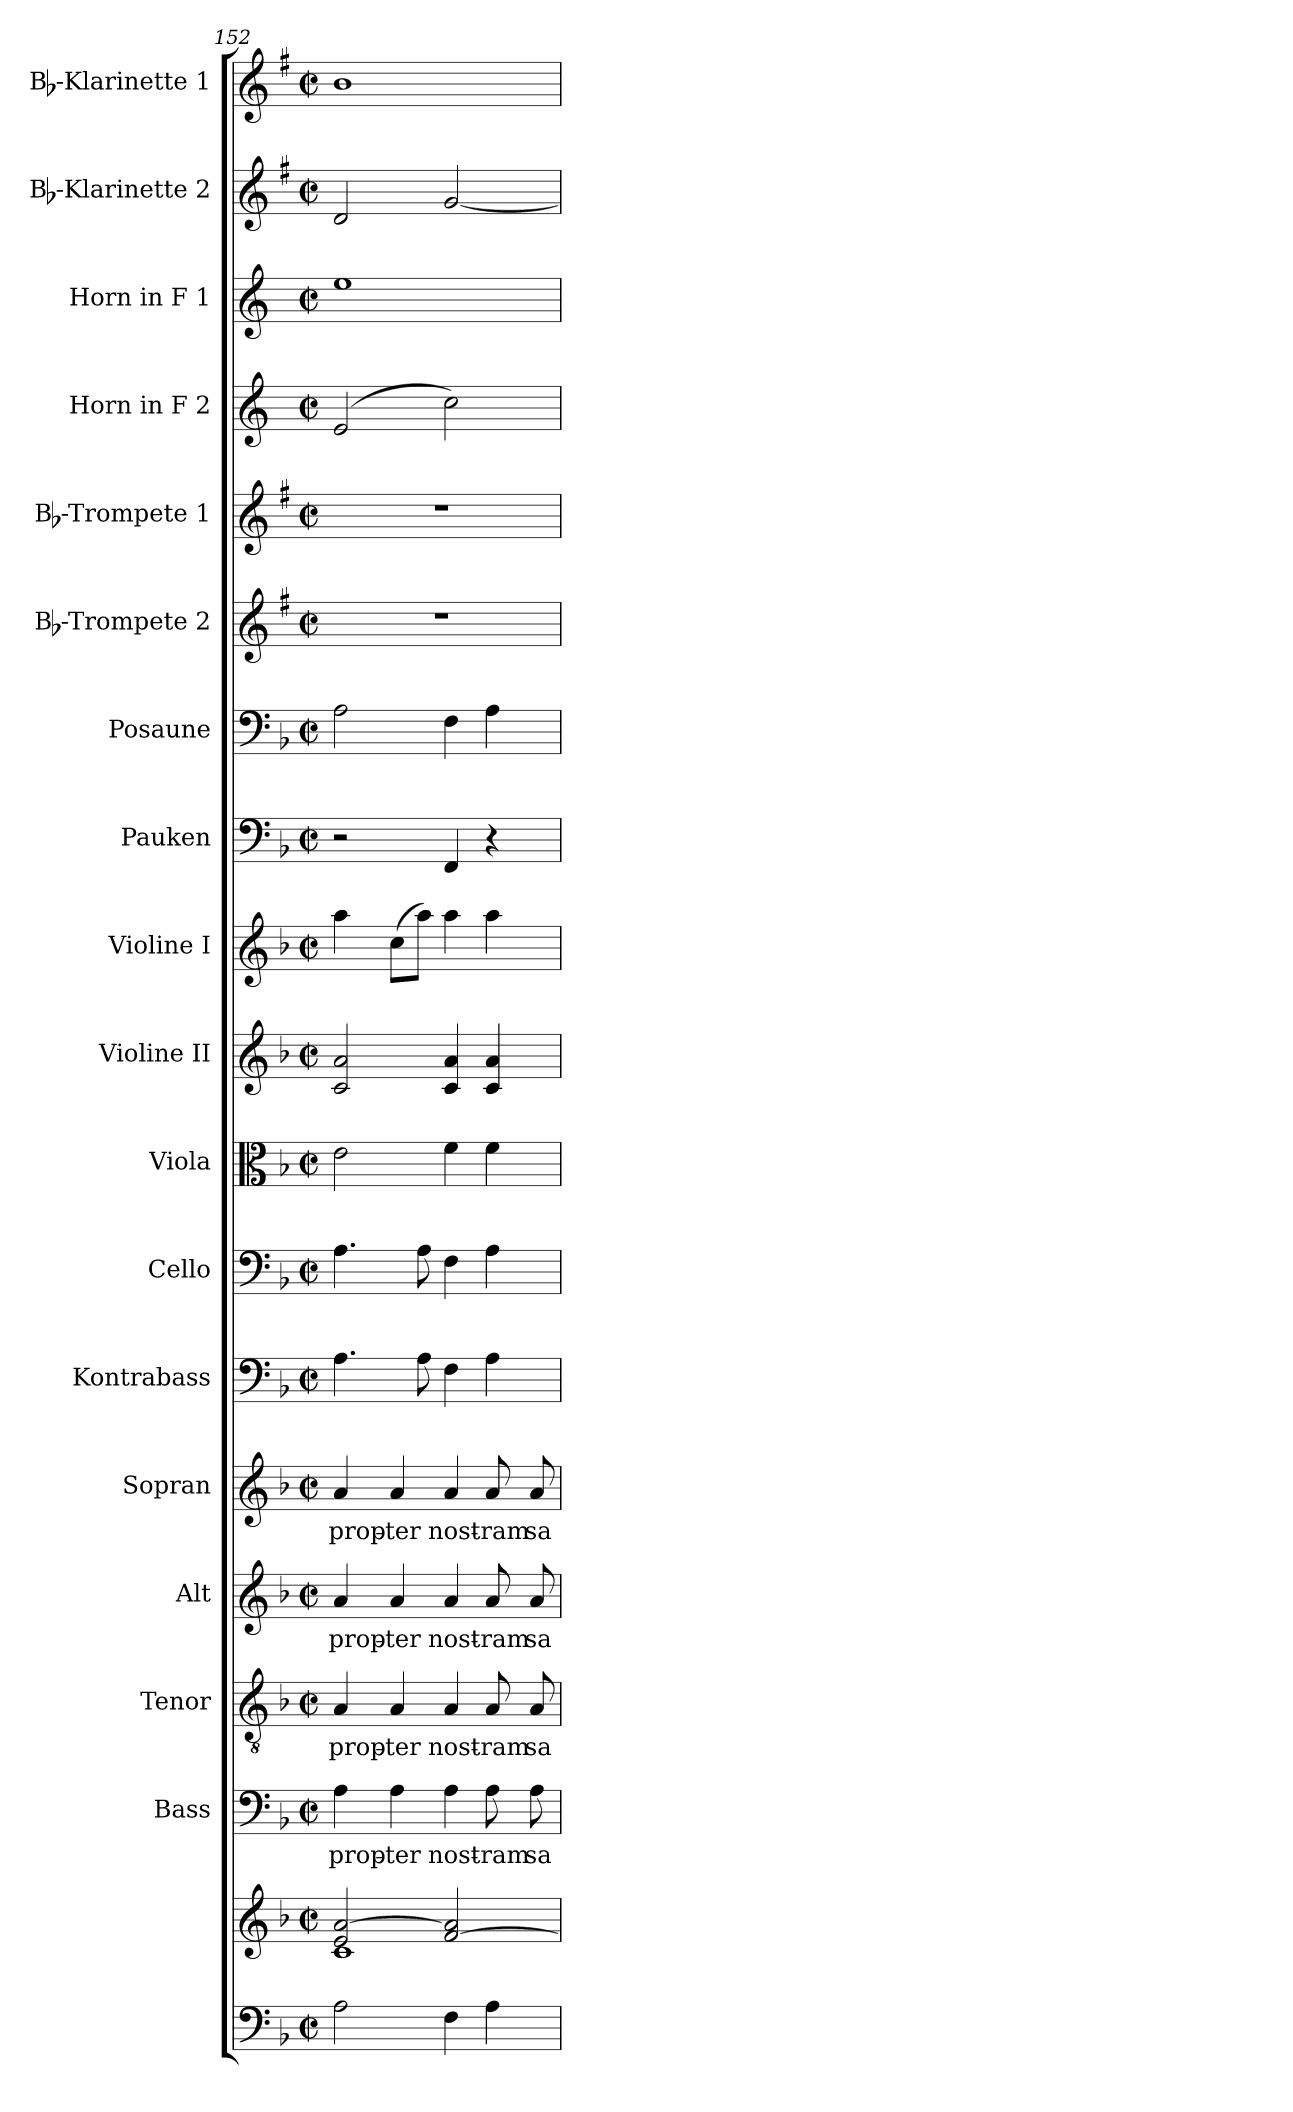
**kern	**kern	**kern	**text	**kern	**text	**kern	**text	**kern	**text	**kern	**kern	**kern	**kern	**kern	**kern	**kern	**kern	**kern	**kern	**kern	**kern	**kern
*part18	*part18	*part17	*part17	*part16	*part16	*part15	*part15	*part14	*part14	*part13	*part12	*part11	*part10	*part9	*part8	*part7	*part6	*part5	*part4	*part3	*part2	*part1
*staff19	*staff18	*staff17	*staff17	*staff16	*staff16	*staff15	*staff15	*staff14	*staff14	*staff13	*staff12	*staff11	*staff10	*staff9	*staff8	*staff7	*staff6	*staff5	*staff4	*staff3	*staff2	*staff1
*	*	*I"Bass	*	*I"Tenor	*	*I"Alt	*	*I"Sopran	*	*I"Kontrabass	*I"Cello	*I"Viola	*I"Violine II	*I"Violine I	*I"Pauken	*I"Posaune	*I"Bb-Trompete 2	*I"Bb-Trompete 1	*I"Horn in F 2	*I"Horn in F 1	*I"Bb-Klarinette 2	*I"Bb-Klarinette 1
*	*	*I'B.	*	*I'T.	*	*I'A.	*	*I'S.	*	*I'Kb.	*	*I'Vla.	*I'Vl. II	*I'Vl. I	*I'Pk.	*I'Pos.	*I'Bb Trp. 2	*I'Bb Trp. 1	*	*	*I'Bb Kl. 2	*I'Bb Kl. 1
*clefF4	*clefG2	*clefF4	*	*clefGv2	*	*clefG2	*	*clefG2	*	*clefF4	*clefF4	*clefC3	*clefG2	*clefG2	*clefF4	*clefF4	*clefG2	*clefG2	*clefG2	*clefG2	*clefG2	*clefG2
*	*	*	*	*	*	*	*	*	*	*ITrd7c12	*	*	*	*	*	*	*ITrd1c2	*ITrd1c2	*ITrd4c7	*ITrd4c7	*ITrd1c2	*ITrd1c2
*k[b-]	*k[b-]	*k[b-]	*	*k[b-]	*	*k[b-]	*	*k[b-]	*	*k[b-]	*k[b-]	*k[b-]	*k[b-]	*k[b-]	*k[b-]	*k[b-]	*k[b-]	*k[b-]	*k[b-]	*k[b-]	*k[b-]	*k[b-]
*F:	*F:	*F:	*	*F:	*	*F:	*	*F:	*	*F:	*F:	*F:	*F:	*F:	*F:	*F:	*F:	*F:	*F:	*F:	*F:	*F:
*M2/2	*M2/2	*M2/2	*	*M2/2	*	*M2/2	*	*M2/2	*	*M2/2	*M2/2	*M2/2	*M2/2	*M2/2	*M2/2	*M2/2	*M2/2	*M2/2	*M2/2	*M2/2	*M2/2	*M2/2
*met(c|)	*met(c|)	*met(c|)	*	*met(c|)	*	*met(c|)	*	*met(c|)	*	*met(c|)	*met(c|)	*met(c|)	*met(c|)	*met(c|)	*met(c|)	*met(c|)	*met(c|)	*met(c|)	*met(c|)	*met(c|)	*met(c|)	*met(c|)
=152	=152	=152	=152	=152	=152	=152	=152	=152	=152	=152	=152	=152	=152	=152	=152	=152	=152	=152	=152	=152	=152	=152
*	*^	*	*	*	*	*	*	*	*	*	*	*	*	*	*	*	*	*	*	*	*	*
!	!	!	!	!LO:LY:b	!	!LO:LY:b	!	!LO:LY:b	!	!LO:LY:b	!	!	!	!	!	!	!	!	!	!	!	!	!
2A\	2e/ [>2a/	1c	4A\	prop-	4A/	prop-	4a/	prop-	4a/	prop-	4.AA\	4.A\	2e\	2c/ 2a/	4aa\	2r	2A\	1r	1r	(2A/	1a	2c/	1a
!	!	!	!	!LO:LY:b	!	!LO:LY:b	!	!LO:LY:b	!	!LO:LY:b	!	!	!	!	!	!	!	!	!	!	!	!	!
.	.	.	4A\	-ter	4A/	-ter	4a/	-ter	4a/	-ter	.	.	.	.	(>8cc\L	.	.	.	.	.	.	.	.
.	.	.	.	.	.	.	.	.	.	.	8AA\	8A\	.	.	8aa\J)	.	.	.	.	.	.	.	.
!	!	!	!	!LO:LY:b	!	!LO:LY:b	!	!LO:LY:b	!	!LO:LY:b	!	!	!	!	!	!	!	!	!	!	!	!	!
4F\	[<2f/ 2a/]	.	4A\	nost-	4A/	nost-	4a/	nost-	4a/	nost-	4FF\	4F\	4f\	4c/ 4a/	4aa\	4FF/	4F\	.	.	2f\)	.	[2f/	.
!	!	!	!	!LO:LY:b	!	!LO:LY:b	!	!LO:LY:b	!	!LO:LY:b	!	!	!	!	!	!	!	!	!	!	!	!	!
4A\	.	.	8A\	-ram	8A/	-ram	8a/	-ram	8a/	-ram	4AA\	4A\	4f\	4c/ 4a/	4aa\	4r	4A\	.	.	.	.	.	.
!	!	!	!	!LO:LY:b	!	!LO:LY:b	!	!LO:LY:b	!	!LO:LY:b	!	!	!	!	!	!	!	!	!	!	!	!	!
.	.	.	8A\	sa-	8A/	sa-	8a/	sa-	8a/	sa-	.	.	.	.	.	.	.	.	.	.	.	.	.
*	*v	*v	*	*	*	*	*	*	*	*	*	*	*	*	*	*	*	*	*	*	*	*	*
=	=	=	=	=	=	=	=	=	=	=	=	=	=	=	=	=	=	=	=	=	=	=
*-	*-	*-	*-	*-	*-	*-	*-	*-	*-	*-	*-	*-	*-	*-	*-	*-	*-	*-	*-	*-	*-	*-
